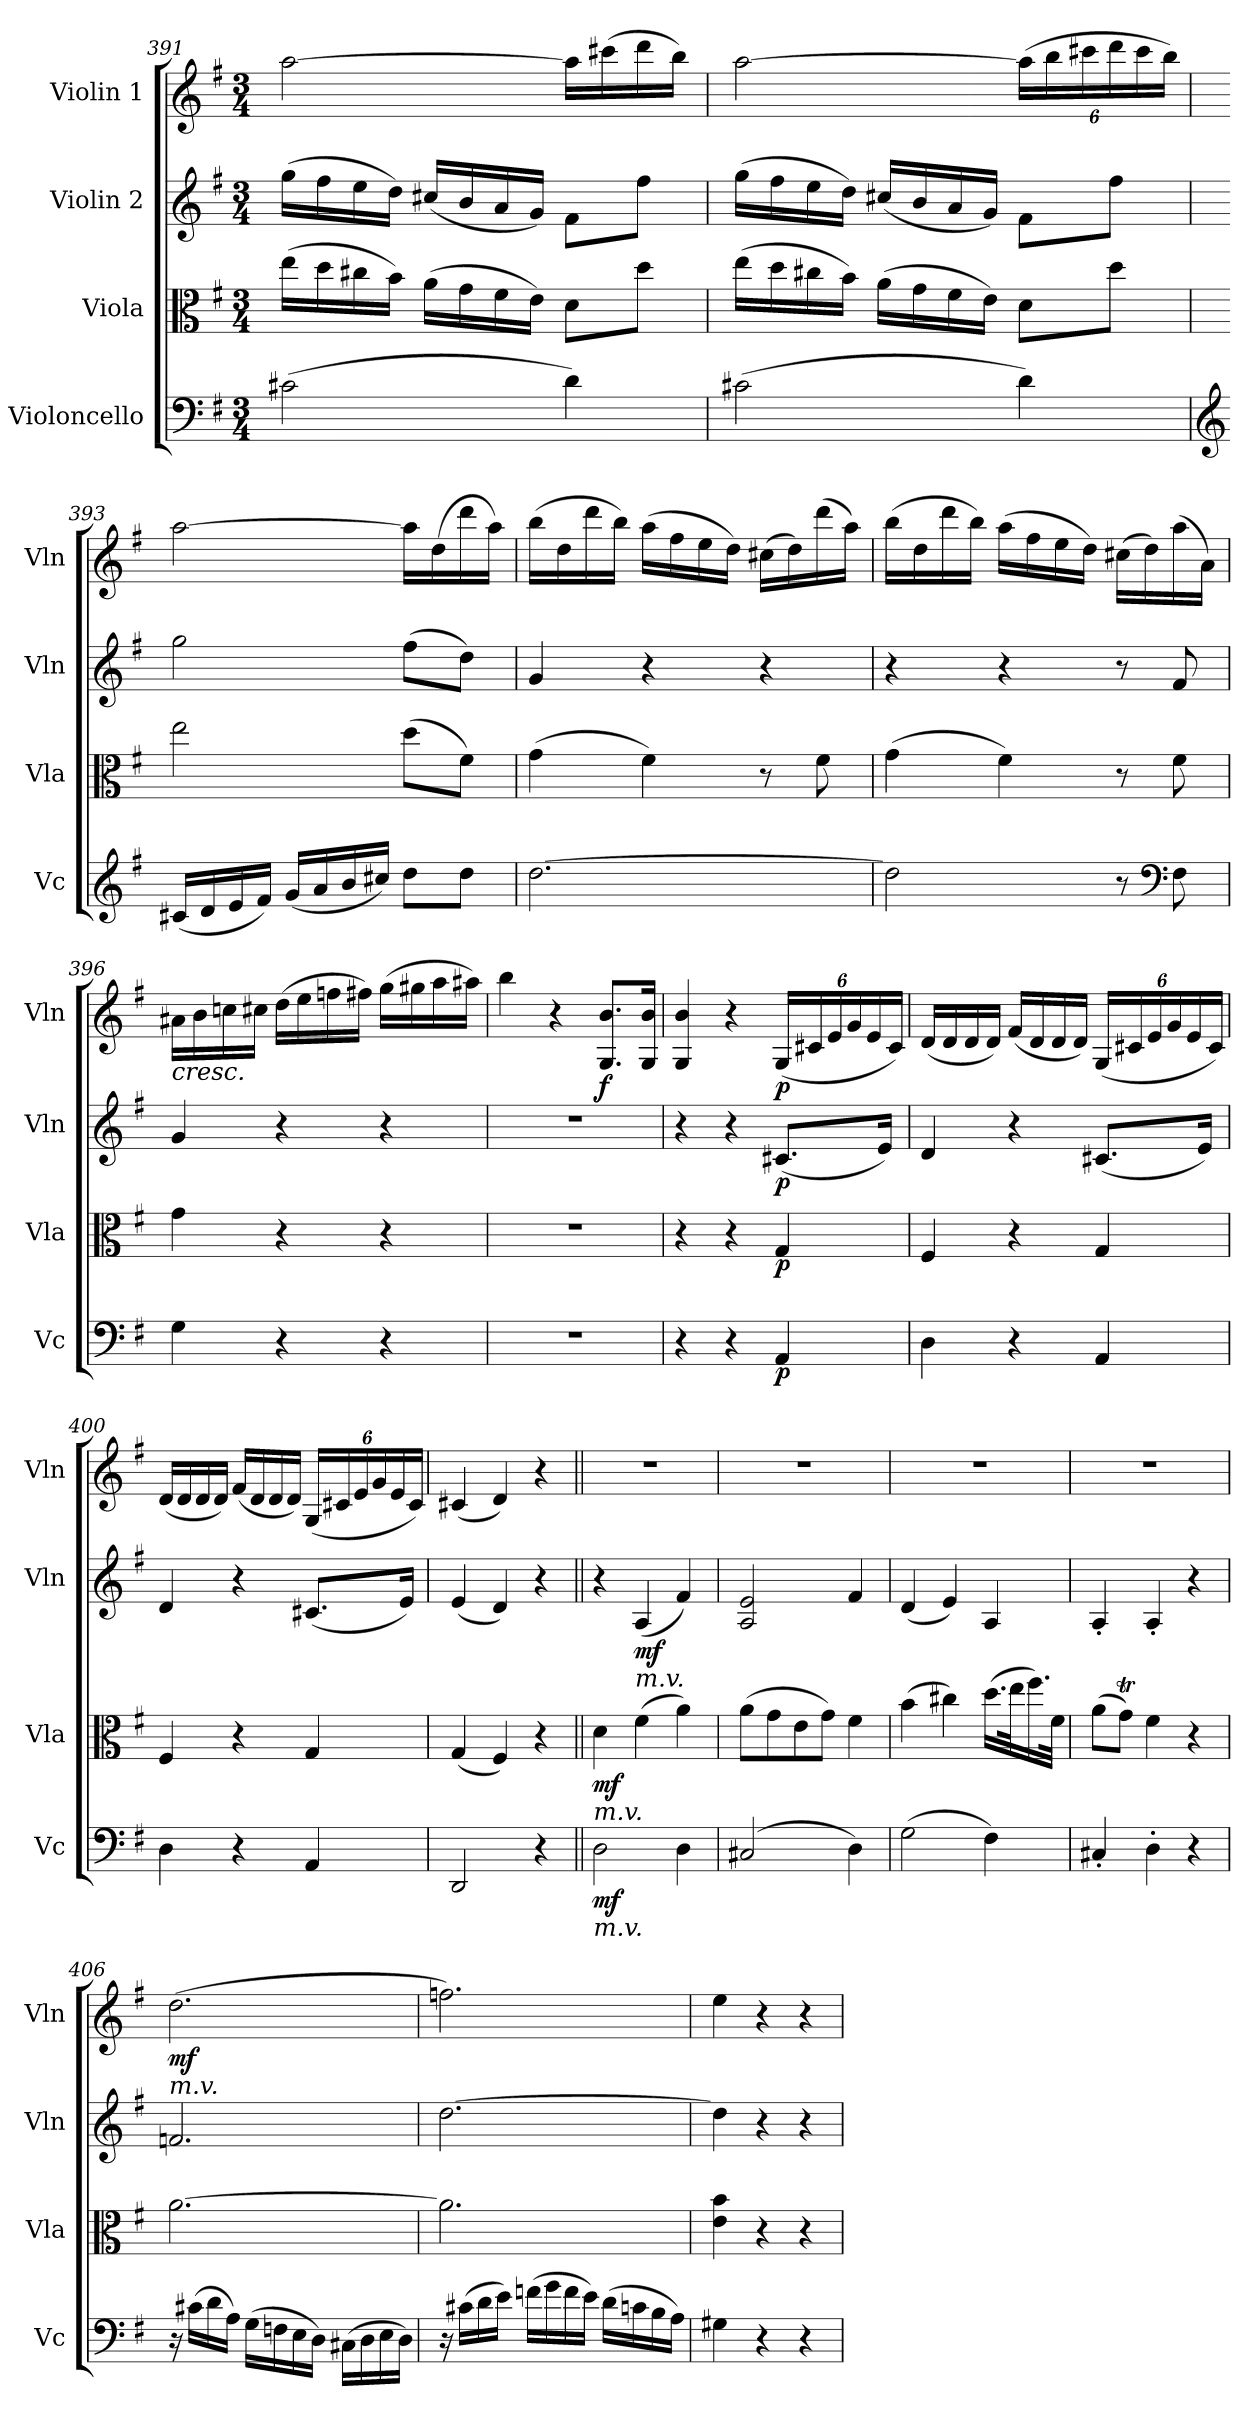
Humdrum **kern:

**kern	**dynam	**kern	**dynam	**kern	**dynam	**kern	**dynam
*part4	*part4	*part3	*part3	*part2	*part2	*part1	*part1
*staff4	*staff4	*staff3	*staff3	*staff2	*staff2	*staff1	*staff1
*I"Violoncello	*	*I"Viola	*	*I"Violin 2	*	*I"Violin 1	*
*I'Vc	*	*I'Vla	*	*I'Vln	*	*I'Vln	*
*clefF4	*	*clefC3	*	*clefG2	*	*clefG2	*
*k[f#]	*	*k[f#]	*	*k[f#]	*	*k[f#]	*
*M3/4	*	*M3/4	*	*M3/4	*	*M3/4	*
=391	=391	=391	=391	=391	=391	=391	=391
(>2c#X\	.	(>16ee\LL	.	(>16gg\LL	.	[2aa\	.
.	.	16dd\	.	16ff#\	.	.	.
.	.	16cc#X\	.	16ee\	.	.	.
.	.	16b\JJ)	.	16dd\JJ)	.	.	.
.	.	(>16a\LL	.	(<16cc#X/LL	.	.	.
.	.	16g\	.	16b/	.	.	.
.	.	16f#\	.	16a/	.	.	.
.	.	16e\JJ)	.	16g/JJ)	.	.	.
4d\)	.	8d\L	.	8f#\L	.	16aa\LL]	.
.	.	.	.	.	.	(>16ccc#X\	.
.	.	8dd\J	.	8ff#\J	.	16ddd\	.
.	.	.	.	.	.	16bb\JJ)	.
=392	=392	=392	=392	=392	=392	=392	=392
(>2c#X\	.	(>16ee\LL	.	(>16gg\LL	.	[2aa\	.
.	.	16dd\	.	16ff#\	.	.	.
.	.	16cc#X\	.	16ee\	.	.	.
.	.	16b\JJ)	.	16dd\JJ)	.	.	.
.	.	(>16a\LL	.	(<16cc#X/LL	.	.	.
.	.	16g\	.	16b/	.	.	.
.	.	16f#\	.	16a/	.	.	.
.	.	16e\JJ)	.	16g/JJ)	.	.	.
*	*	*	*	*	*	*Xbrackettup	*
4d\)	.	8d\L	.	8f#\L	.	(>24aa\LL]	.
.	.	.	.	.	.	24bb\	.
.	.	.	.	.	.	24ccc#X\	.
.	.	8dd\J	.	8ff#\J	.	24ddd\	.
.	.	.	.	.	.	24ccc#\	.
.	.	.	.	.	.	24bb\JJ)	.
!!LO:PB:g=z
=393	=393	=393	=393	=393	=393	=393	=393
*clefG2	*	*	*	*	*	*	*
(<16c#X/LL	.	2ee\	.	2gg\	.	[2aa\	.
16d/	.	.	.	.	.	.	.
16e/	.	.	.	.	.	.	.
16f#/JJ)	.	.	.	.	.	.	.
(<16g/LL	.	.	.	.	.	.	.
16a/	.	.	.	.	.	.	.
16b/	.	.	.	.	.	.	.
16cc#X/JJ)	.	.	.	.	.	.	.
8dd\L	.	(>8dd\L	.	(>8ff#\L	.	16aa\LL]	.
.	.	.	.	.	.	(>16dd\	.
8dd\J	.	8f#\J)	.	8dd\J)	.	16ddd\	.
.	.	.	.	.	.	16aa\JJ)	.
=394	=394	=394	=394	=394	=394	=394	=394
[2.dd\	.	(>4g\	.	4g/	.	(>16bb\LL	.
.	.	.	.	.	.	16dd\	.
.	.	.	.	.	.	16ddd\	.
.	.	.	.	.	.	16bb\JJ)	.
.	.	4f#\)	.	4r	.	(>16aa\LL	.
.	.	.	.	.	.	16ff#\	.
.	.	.	.	.	.	16ee\	.
.	.	.	.	.	.	16dd\JJ)	.
.	.	8r	.	4r	.	(>16cc#X\LL	.
.	.	.	.	.	.	16dd\)	.
.	.	8f#\	.	.	.	(>16ddd\	.
.	.	.	.	.	.	16aa\JJ)	.
=395	=395	=395	=395	=395	=395	=395	=395
2dd\]	.	(>4g\	.	4r	.	(>16bb\LL	.
.	.	.	.	.	.	16dd\	.
.	.	.	.	.	.	16ddd\	.
.	.	.	.	.	.	16bb\JJ)	.
.	.	4f#\)	.	4r	.	(>16aa\LL	.
.	.	.	.	.	.	16ff#\	.
.	.	.	.	.	.	16ee\	.
.	.	.	.	.	.	16dd\JJ)	.
8r	.	8r	.	8r	.	(>16cc#X\LL	.
.	.	.	.	.	.	16dd\)	.
*clefF4	*	*	*	*	*	*	*
8F#\	.	8f#\	.	8f#/	.	(>16aa\	.
.	.	.	.	.	.	16a\JJ)	.
!!LO:LB:g=z
=396	=396	=396	=396	=396	=396	=396	=396
!	!	!	!	!	!	!LO:TX:b:i:t=cresc.	!
4G\	.	4g\	.	4g/	.	16a#X\LL	.
.	.	.	.	.	.	16b\	.
.	.	.	.	.	.	16ccn\	.
.	.	.	.	.	.	16cc#X\JJ	.
4r	.	4r	.	4r	.	(>16dd\LL	.
.	.	.	.	.	.	16ee\	.
.	.	.	.	.	.	16ffn\	.
.	.	.	.	.	.	16ff#X\JJ)	.
4r	.	4r	.	4r	.	(>16gg\LL	.
.	.	.	.	.	.	16gg#X\	.
.	.	.	.	.	.	16aa\	.
.	.	.	.	.	.	16aa#X\JJ)	.
=397	=397	=397	=397	=397	=397	=397	=397
2.r	.	2.r	.	2.r	.	4bb\	.
.	.	.	.	.	.	4r	.
!	!	!	!	!	!	!	!LO:DY:b
.	.	.	.	.	.	8.G/ 8.b/L	f
.	.	.	.	.	.	16G/ 16b/Jk	.
=398	=398	=398	=398	=398	=398	=398	=398
4r	.	4r	.	4r	.	4G/ 4b/	.
4r	.	4r	.	4r	.	4r	.
!	!LO:DY:b	!	!LO:DY:b	!	!LO:DY:b	!	!LO:DY:b
4AA/	p	4G/	p	(<8.c#X/L	p	(<24G/LL	p
.	.	.	.	.	.	24c#X/	.
.	.	.	.	.	.	24e/	.
.	.	.	.	.	.	24g/	.
.	.	.	.	.	.	24e/	.
.	.	.	.	16e/Jk)	.	.	.
.	.	.	.	.	.	24c#/JJ)	.
=399	=399	=399	=399	=399	=399	=399	=399
4D\	.	4F#/	.	4d/	.	(<16d/LL	.
.	.	.	.	.	.	16d/	.
.	.	.	.	.	.	16d/	.
.	.	.	.	.	.	16d/JJ)	.
4r	.	4r	.	4r	.	(<16f#/LL	.
.	.	.	.	.	.	16d/	.
.	.	.	.	.	.	16d/	.
.	.	.	.	.	.	16d/JJ)	.
4AA/	.	4G/	.	(<8.c#X/L	.	(<24G/LL	.
.	.	.	.	.	.	24c#X/	.
.	.	.	.	.	.	24e/	.
.	.	.	.	.	.	24g/	.
.	.	.	.	.	.	24e/	.
.	.	.	.	16e/Jk)	.	.	.
.	.	.	.	.	.	24c#/JJ)	.
!!LO:LB:g=z
=400	=400	=400	=400	=400	=400	=400	=400
4D\	.	4F#/	.	4d/	.	(<16d/LL	.
.	.	.	.	.	.	16d/	.
.	.	.	.	.	.	16d/	.
.	.	.	.	.	.	16d/JJ)	.
4r	.	4r	.	4r	.	(<16f#/LL	.
.	.	.	.	.	.	16d/	.
.	.	.	.	.	.	16d/	.
.	.	.	.	.	.	16d/JJ)	.
4AA/	.	4G/	.	(<8.c#X/L	.	(<24G/LL	.
.	.	.	.	.	.	24c#X/	.
.	.	.	.	.	.	24e/	.
.	.	.	.	.	.	24g/	.
.	.	.	.	.	.	24e/	.
.	.	.	.	16e/Jk)	.	.	.
.	.	.	.	.	.	24c#/JJ)	.
=401	=401	=401	=401	=401	=401	=401	=401
2DD/	.	(<4G/	.	(<4e/	.	(<4c#X/	.
.	.	4F#/)	.	4d/)	.	4d/)	.
4r	.	4r	.	4r	.	4r	.
=402||	=402||	=402||	=402||	=402||	=402||	=402||	=402||
!	!	!LO:TX:b:i:t=m.v.	!	!	!	!	!
!LO:TX:b:i:t=m.v.	!	!	!	!	!	!	!
!	!LO:DY:b	!	!LO:DY:b	!	!	!	!
2D\	mf	4d\	mf	4r	.	2.r	.
!	!	!	!	!LO:TX:b:i:t=m.v.	!	!	!
!	!	!	!	!	!LO:DY:b	!	!
.	.	(>4f#\	.	(<4A/	mf	.	.
4D\	.	4a\)	.	4f#/)	.	.	.
=403	=403	=403	=403	=403	=403	=403	=403
(>2C#X/	.	(>8a\L	.	2A/ 2e/	.	2.r	.
.	.	8g\	.	.	.	.	.
.	.	8e\	.	.	.	.	.
.	.	8g\J)	.	.	.	.	.
4D\)	.	4f#\	.	4f#/	.	.	.
=404	=404	=404	=404	=404	=404	=404	=404
(>2G\	.	(>4b\	.	(<4d/	.	2.r	.
.	.	4cc#X\)	.	4e/)	.	.	.
4F#\)	.	(>16.dd\LL	.	4A/	.	.	.
.	.	32ee\K	.	.	.	.	.
.	.	16.ff#\)	.	.	.	.	.
.	.	32f#\JJk	.	.	.	.	.
!!LO:LB:g=z
=405	=405	=405	=405	=405	=405	=405	=405
4C#X'/	.	(>8a\L	.	4A'/	.	2.r	.
.	.	8gT\J)	.	.	.	.	.
4D'\	.	4f#\	.	4A'/	.	.	.
4r	.	4r	.	4r	.	.	.
=406	=406	=406	=406	=406	=406	=406	=406
!	!	!	!	!	!	!LO:TX:b:i:t=m.v.	!
!	!	!	!	!	!	!	!LO:DY:b
16r	.	[2.a\	.	2.fn/	.	(>2.dd\	mf
(>16c#X\LL	.	.	.	.	.	.	.
16d\	.	.	.	.	.	.	.
16A\JJ)	.	.	.	.	.	.	.
(>16G\LL	.	.	.	.	.	.	.
16Fn\	.	.	.	.	.	.	.
16E\	.	.	.	.	.	.	.
16D\JJ)	.	.	.	.	.	.	.
(>16C#X\LL	.	.	.	.	.	.	.
16D\	.	.	.	.	.	.	.
16E\	.	.	.	.	.	.	.
16D\JJ)	.	.	.	.	.	.	.
=407	=407	=407	=407	=407	=407	=407	=407
16r	.	2.a\]	.	[2.dd\	.	2.ffn\)	.
(>16c#X\LL	.	.	.	.	.	.	.
16d\	.	.	.	.	.	.	.
16e\JJ)	.	.	.	.	.	.	.
(>16fn\LL	.	.	.	.	.	.	.
16g\	.	.	.	.	.	.	.
16f\	.	.	.	.	.	.	.
16e\JJ)	.	.	.	.	.	.	.
(>16d\LL	.	.	.	.	.	.	.
16cn\	.	.	.	.	.	.	.
16B\	.	.	.	.	.	.	.
16A\JJ)	.	.	.	.	.	.	.
=408	=408	=408	=408	=408	=408	=408	=408
4G#X\	.	4e\ 4b\	.	4dd\]	.	4ee\	.
4r	.	4r	.	4r	.	4r	.
4r	.	4r	.	4r	.	4r	.
=	=	=	=	=	=	=	=
*-	*-	*-	*-	*-	*-	*-	*-
